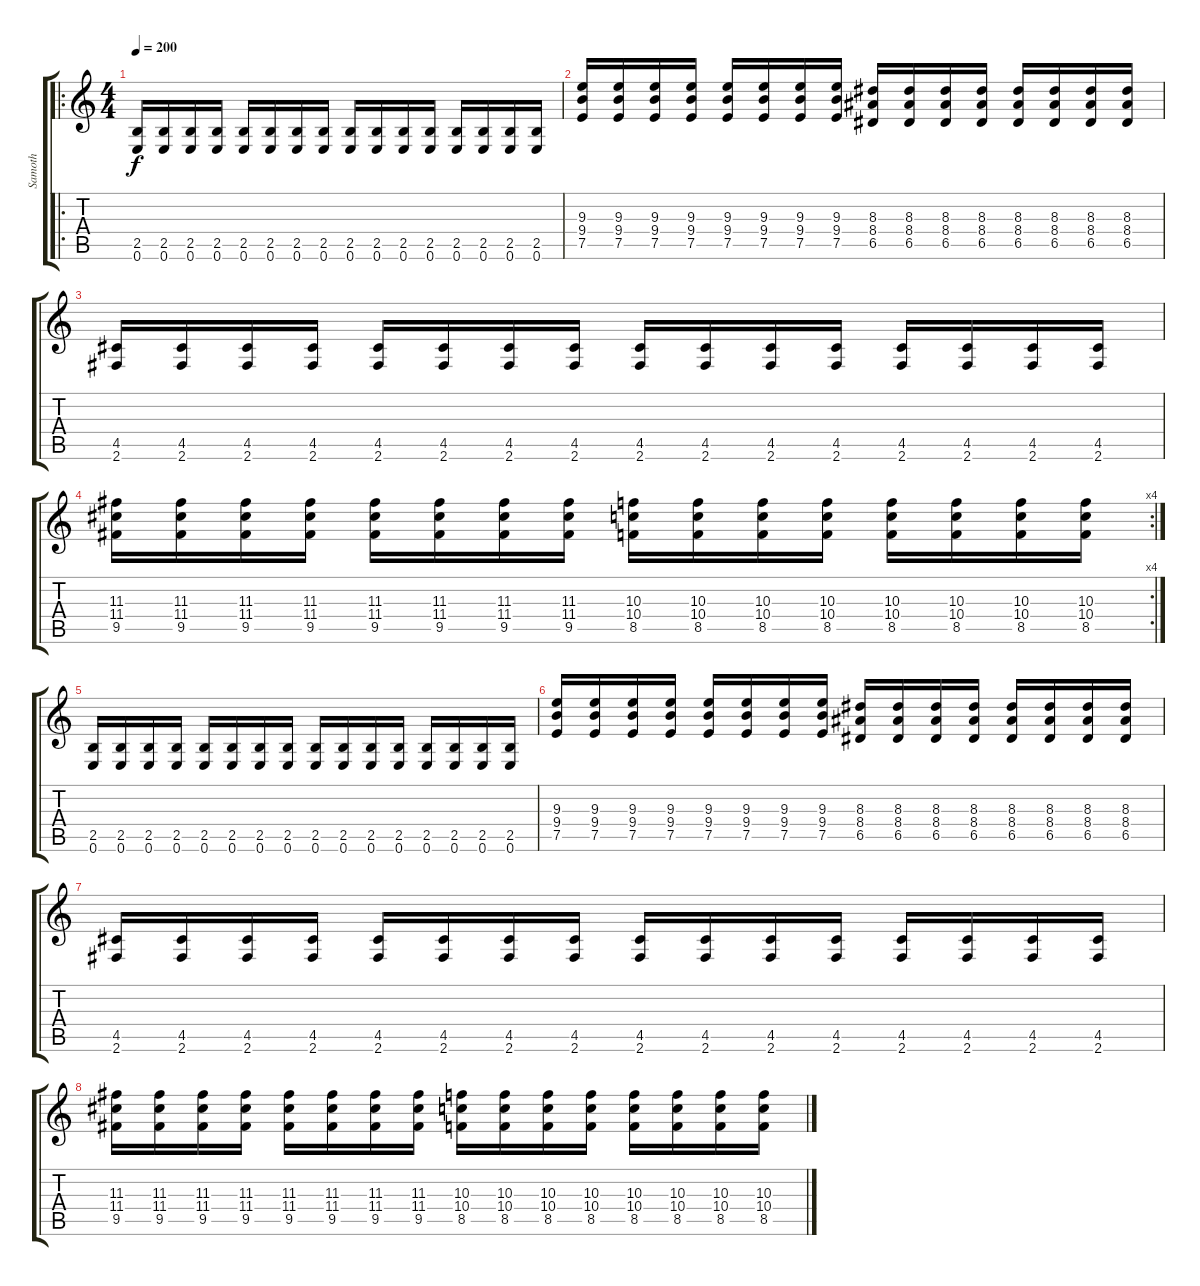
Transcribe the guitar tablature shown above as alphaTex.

\track ("Samoth" "Samoth") {instrument distortionguitar}
\staff {score tabs}
\tuning (E4 B3 G3 D3 A2 E2) {hide}
\ro
\ts (4 4)
\tempo 200
\clef g2
\ks c
(2.5 0.6).16{dy f} (2.5 0.6).16 (2.5 0.6).16 (2.5 0.6).16 (2.5 0.6).16 (2.5 0.6).16 (2.5 0.6).16 (2.5 0.6).16 (2.5 0.6).16 (2.5 0.6).16 (2.5 0.6).16 (2.5 0.6).16 (2.5 0.6).16 (2.5 0.6).16 (2.5 0.6).16 (2.5 0.6).16 |
(9.3 9.4 7.5).16 (9.3 9.4 7.5).16 (9.3 9.4 7.5).16 (9.3 9.4 7.5).16 (9.3 9.4 7.5).16 (9.3 9.4 7.5).16 (9.3 9.4 7.5).16 (9.3 9.4 7.5).16 (8.3 8.4 6.5).16 (8.3 8.4 6.5).16 (8.3 8.4 6.5).16 (8.3 8.4 6.5).16 (8.3 8.4 6.5).16 (8.3 8.4 6.5).16 (8.3 8.4 6.5).16 (8.3 8.4 6.5).16 |
(4.5 2.6).16 (4.5 2.6).16 (4.5 2.6).16 (4.5 2.6).16 (4.5 2.6).16 (4.5 2.6).16 (4.5 2.6).16 (4.5 2.6).16 (4.5 2.6).16 (4.5 2.6).16 (4.5 2.6).16 (4.5 2.6).16 (4.5 2.6).16 (4.5 2.6).16 (4.5 2.6).16 (4.5 2.6).16 |
\rc 4
(11.3 11.4 9.5).16 (11.3 11.4 9.5).16 (11.3 11.4 9.5).16 (11.3 11.4 9.5).16 (11.3 11.4 9.5).16 (11.3 11.4 9.5).16 (11.3 11.4 9.5).16 (11.3 11.4 9.5).16 (10.3 10.4 8.5).16 (10.3 10.4 8.5).16 (10.3 10.4 8.5).16 (10.3 10.4 8.5).16 (10.3 10.4 8.5).16 (10.3 10.4 8.5).16 (10.3 10.4 8.5).16 (10.3 10.4 8.5).16 |
(2.5 0.6).16 (2.5 0.6).16 (2.5 0.6).16 (2.5 0.6).16 (2.5 0.6).16 (2.5 0.6).16 (2.5 0.6).16 (2.5 0.6).16 (2.5 0.6).16 (2.5 0.6).16 (2.5 0.6).16 (2.5 0.6).16 (2.5 0.6).16 (2.5 0.6).16 (2.5 0.6).16 (2.5 0.6).16 |
(9.3 9.4 7.5).16 (9.3 9.4 7.5).16 (9.3 9.4 7.5).16 (9.3 9.4 7.5).16 (9.3 9.4 7.5).16 (9.3 9.4 7.5).16 (9.3 9.4 7.5).16 (9.3 9.4 7.5).16 (8.3 8.4 6.5).16 (8.3 8.4 6.5).16 (8.3 8.4 6.5).16 (8.3 8.4 6.5).16 (8.3 8.4 6.5).16 (8.3 8.4 6.5).16 (8.3 8.4 6.5).16 (8.3 8.4 6.5).16 |
(4.5 2.6).16 (4.5 2.6).16 (4.5 2.6).16 (4.5 2.6).16 (4.5 2.6).16 (4.5 2.6).16 (4.5 2.6).16 (4.5 2.6).16 (4.5 2.6).16 (4.5 2.6).16 (4.5 2.6).16 (4.5 2.6).16 (4.5 2.6).16 (4.5 2.6).16 (4.5 2.6).16 (4.5 2.6).16 |
(11.3 11.4 9.5).16 (11.3 11.4 9.5).16 (11.3 11.4 9.5).16 (11.3 11.4 9.5).16 (11.3 11.4 9.5).16 (11.3 11.4 9.5).16 (11.3 11.4 9.5).16 (11.3 11.4 9.5).16 (10.3 10.4 8.5).16 (10.3 10.4 8.5).16 (10.3 10.4 8.5).16 (10.3 10.4 8.5).16 (10.3 10.4 8.5).16 (10.3 10.4 8.5).16 (10.3 10.4 8.5).16 (10.3 10.4 8.5).16
